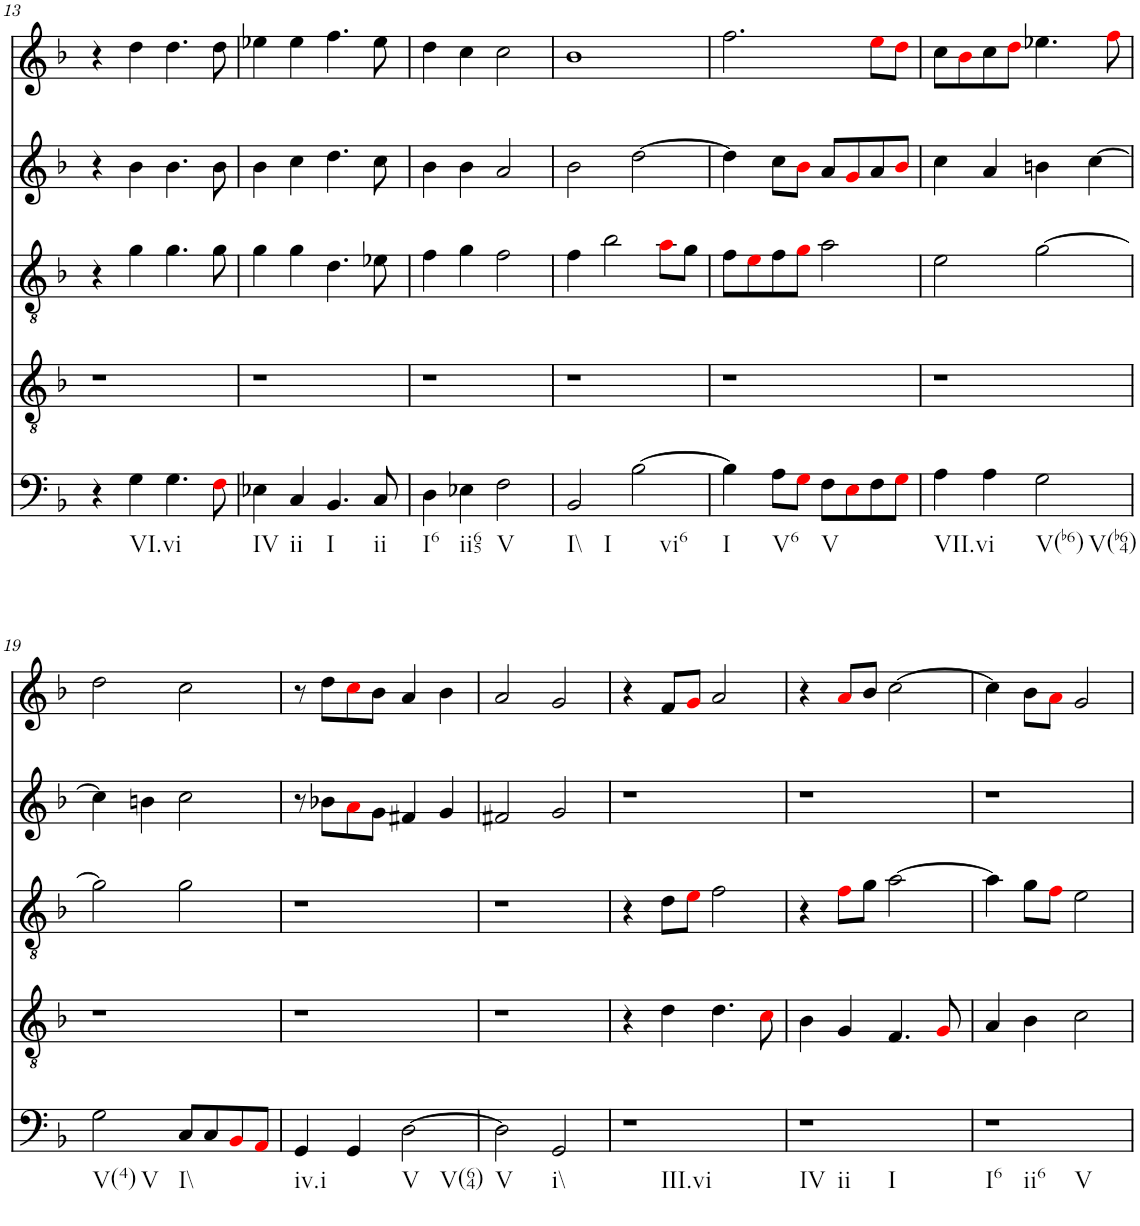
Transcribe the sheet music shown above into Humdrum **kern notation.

**kern	**kern	**kern	**kern	**kern
*part5	*part4	*part3	*part2	*part1
*staff5	*staff4	*staff3	*staff2	*staff1
*I"vox	*I"vox	*I"vox	*I"vox	*I"vox
!!LO:PB:g=z
*clefF4	*clefGv2	*clefGv2	*clefG2	*clefG2
*k[b-]	*k[b-]	*k[b-]	*k[b-]	*k[b-]
*M4/4	*M4/4	*M4/4	*M4/4	*M4/4
=13	=13	=13	=13	=13
4r	1r	4r	4r	4r
!LO:TX:b:t=VI.vi	!	!	!	!
4G\	.	4g\	4b-\	4dd\
4.G\	.	4.g\	4.b-\	4.dd\
8Fi\	.	8g\	8b-\	8dd\
=14	=14	=14	=14	=14
!LO:TX:b:t=IV	!	!	!	!
4E-X\	1r	4g\	4b-\	4ee-X\
!LO:TX:b:t=ii	!	!	!	!
4C/	.	4g\	4cc\	4ee-\
!LO:TX:b:t=I	!	!	!	!
4.BB-/	.	4.d\	4.dd\	4.ff\
!LO:TX:b:t=ii	!	!	!	!
8C/	.	8e-X\	8cc\	8ee-\
=15	=15	=15	=15	=15
!LO:TX:b:t=I6	!	!	!	!
4D\	1r	4f\	4b-\	4dd\
!LO:TX:b:t=ii65	!	!	!	!
4E-X\	.	4g\	4b-\	4cc\
!LO:TX:b:t=V	!	!	!	!
2F\	.	2f\	2a/	2cc\
=16	=16	=16	=16	=16
!LO:TX:b:t=I\\	!	!	!	!
!LO:TX:b:t=I	!	!	!	!
2BB-/	1r	4f\	2b-\	1b-
.	.	2b-\	.	.
!LO:TX:b:t=vi6	!	!	!	!
[2B-\	.	.	[2dd\	.
.	.	8ai\L	.	.
.	.	8g\J	.	.
=17	=17	=17	=17	=17
!LO:TX:b:t=I	!	!	!	!
4B-\]	1r	8f\L	4dd\]	2.ff\
.	.	8ei\	.	.
!LO:TX:b:t=V6	!	!	!	!
8A\L	.	8f\	8cc\L	.
8Gi\J	.	8gi\J	8b-i\J	.
!LO:TX:b:t=V	!	!	!	!
8F\L	.	2a\	8a/L	.
8Ei\	.	.	8gi/	.
8F\	.	.	8a/	8eei\L
8Gi\J	.	.	8b-i/J	8ddi\J
=18	=18	=18	=18	=18
!LO:TX:b:t=VII.vi	!	!	!	!
4A\	1r	2e\	4cc\	8cc\L
.	.	.	.	8b-i\
4A\	.	.	4a/	8cc\
.	.	.	.	8ddi\J
!LO:TX:b:t=V(b6)	!	!	!	!
!LO:TX:b:t=V(b64)	!	!	!	!
2G\	.	[2g\	4bn\	4.ee-X\
.	.	.	[4cc\	.
.	.	.	.	8ffi\
!!LO:LB:g=z
=19	=19	=19	=19	=19
!LO:TX:b:t=V(4)	!	!	!	!
!LO:TX:b:t=V	!	!	!	!
2G\	1r	2g\]	4cc\]	2dd\
.	.	.	4bn\	.
!LO:TX:b:t=I\\	!	!	!	!
8C/L	.	2g\	2cc\	2cc\
8C/	.	.	.	.
8BB-i/	.	.	.	.
8AAi/J	.	.	.	.
=20	=20	=20	=20	=20
!LO:TX:b:t=iv.i	!	!	!	!
4GG/	1r	1r	8r	8r
.	.	.	8b-X\L	8dd\L
4GG/	.	.	8ai\	8cci\
.	.	.	8g\J	8b-\J
!LO:TX:b:t=V	!	!	!	!
!LO:TX:b:t=V(64)	!	!	!	!
[2D\	.	.	4f#X/	4a/
.	.	.	4g/	4b-\
=21	=21	=21	=21	=21
!LO:TX:b:t=V	!	!	!	!
2D\]	1r	1r	2f#X/	2a/
!LO:TX:b:t=i\\	!	!	!	!
2GG/	.	.	2g/	2g/
=22	=22	=22	=22	=22
!LO:TX:b:t=III.vi	!	!	!	!
1r	4r	4r	1r	4r
.	4d\	8d\L	.	8f/L
.	.	8ei\J	.	8gi/J
.	4.d\	2f\	.	2a/
.	8ci\	.	.	.
=23	=23	=23	=23	=23
!LO:TX:b:t=IV	!	!	!	!
!LO:TX:b:t=ii	!	!	!	!
!LO:TX:b:t=I	!	!	!	!
1r	4B-\	4r	1r	4r
.	4G/	8fi\L	.	8ai/L
.	.	8g\J	.	8b-/J
.	4.F/	[2a\	.	[2cc\
.	8Gi/	.	.	.
=24	=24	=24	=24	=24
!LO:TX:b:t=I6	!	!	!	!
!LO:TX:b:t=ii6	!	!	!	!
!LO:TX:b:t=V	!	!	!	!
1r	4A/	4a\]	1r	4cc\]
.	4B-\	8g\L	.	8b-\L
.	.	8fi\J	.	8ai\J
.	2c\	2e\	.	2g/
=	=	=	=	=
*-	*-	*-	*-	*-
